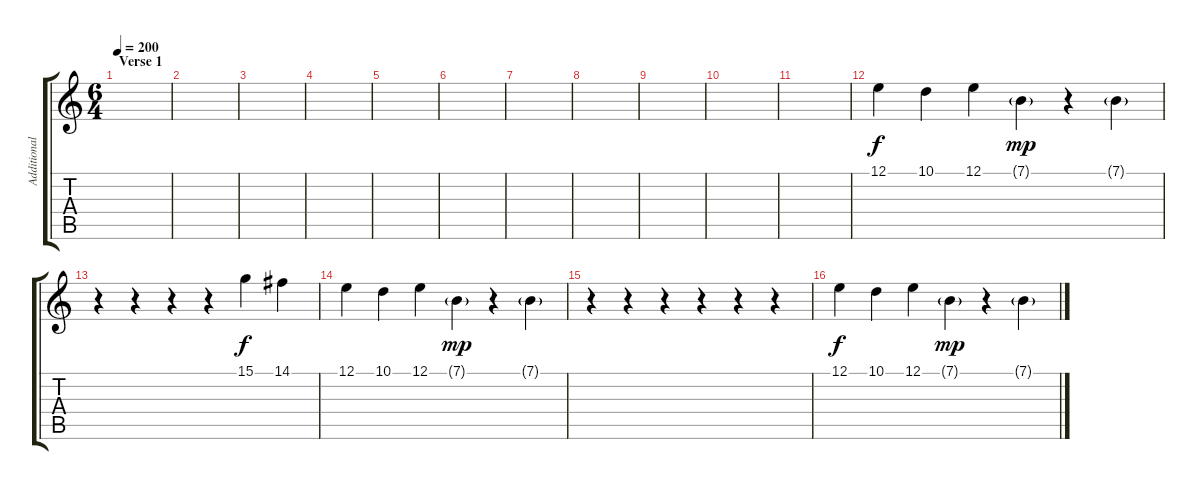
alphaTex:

\track ("Additional Strings" "Additional") {instrument trumpet}
\staff {score tabs}
\tuning (E4 B3 G3 D3 A2 E2) {hide}
\ts (6 4)
\section ("" "Verse 1")
\tempo 200
\clef g2
\ks c
|
|
|
|
|
|
|
|
|
|
|
12.1.4{dy f volume 12 instrument harpsichord} 10.1.4 12.1.4 7.1{g}.4{dy mp} r.4 7.1{g}.4 |
r.4 r.4 r.4 r.4 15.1.4{dy f} 14.1.4 |
12.1.4 10.1.4 12.1.4 7.1{g}.4{dy mp} r.4 7.1{g}.4 |
r.4 r.4 r.4 r.4 r.4 r.4 |
12.1.4{dy f} 10.1.4 12.1.4 7.1{g}.4{dy mp} r.4 7.1{g}.4
